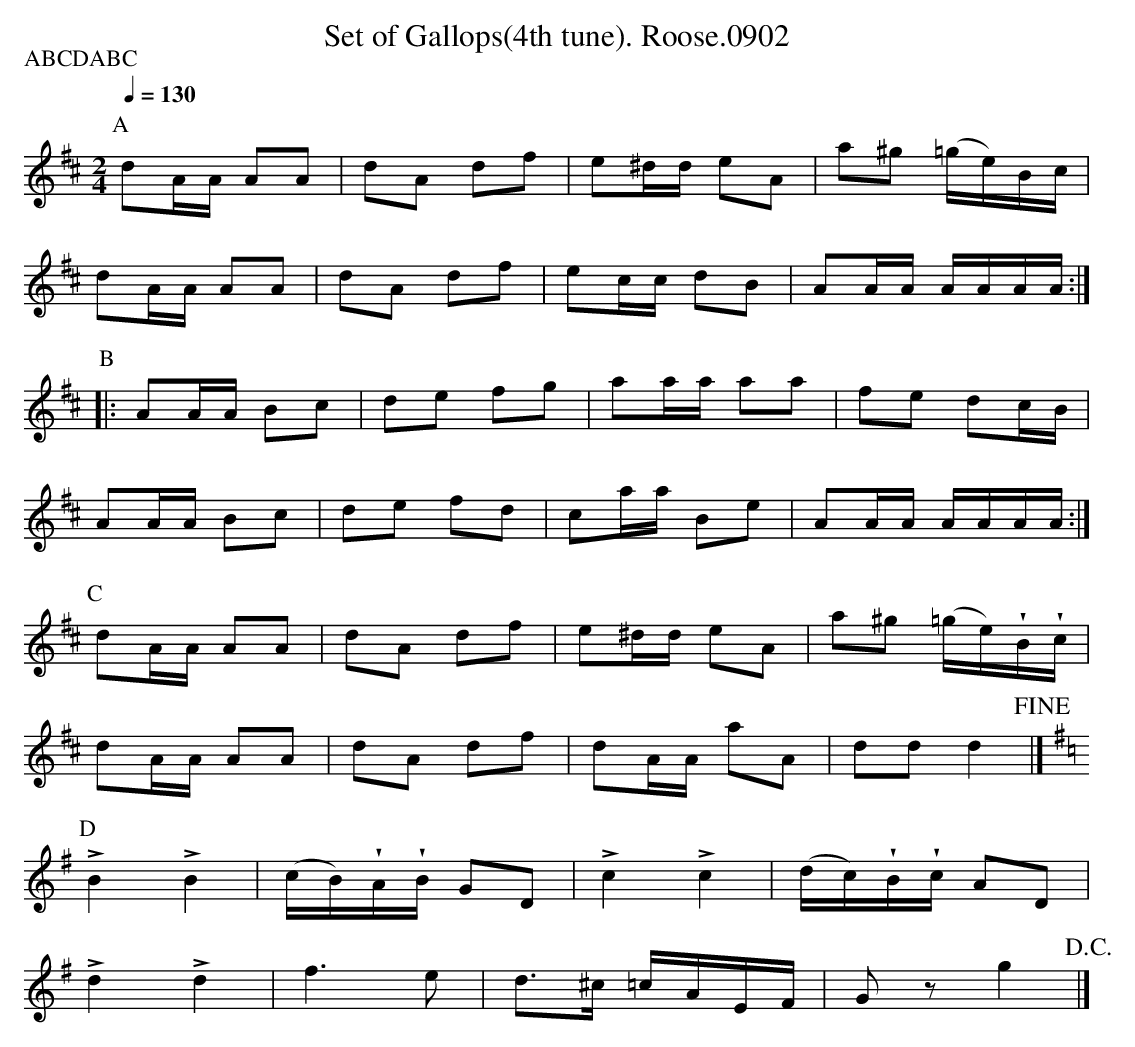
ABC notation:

X:1
T:Set of Gallops(4th tune). Roose.0902
P:ABCDABC
U:w=!wedge!
Q:1/4=130
L:1/8
M:2/4
K:D
P:A
dA/A/ AA|dA df| e^d/d/ eA|a^g (=g/e/)B/c/|
dA/A/ AA|dA df|\\
ec/c/ dB|AA/A/ A/A/A/A/:|
P:B
|:AA/A/ Bc|de fg|aa/a/ aa|fe dc/B/|
AA/A/ Bc|de fd|\\
ca/a/ Be|AA/A/ A/A/A/A/:|
P:C
dA/A/ AA| dA df|e^d/d/ eA|a^g (=g/e/)wB/wc/|
dA/A/ AA|dA df|\\
dA/A/ aA|dd d2!fine!|]
P:D
K:G
!>!B2!>!B2|(c/B/)wA/wB/ GD|!>!c2!>!c2|(d/c/)wB/wc/ AD|
!>!d2 !>!d2|f3e|d>^c =c/A/E/F/|Gzg2!D.C.!|]
